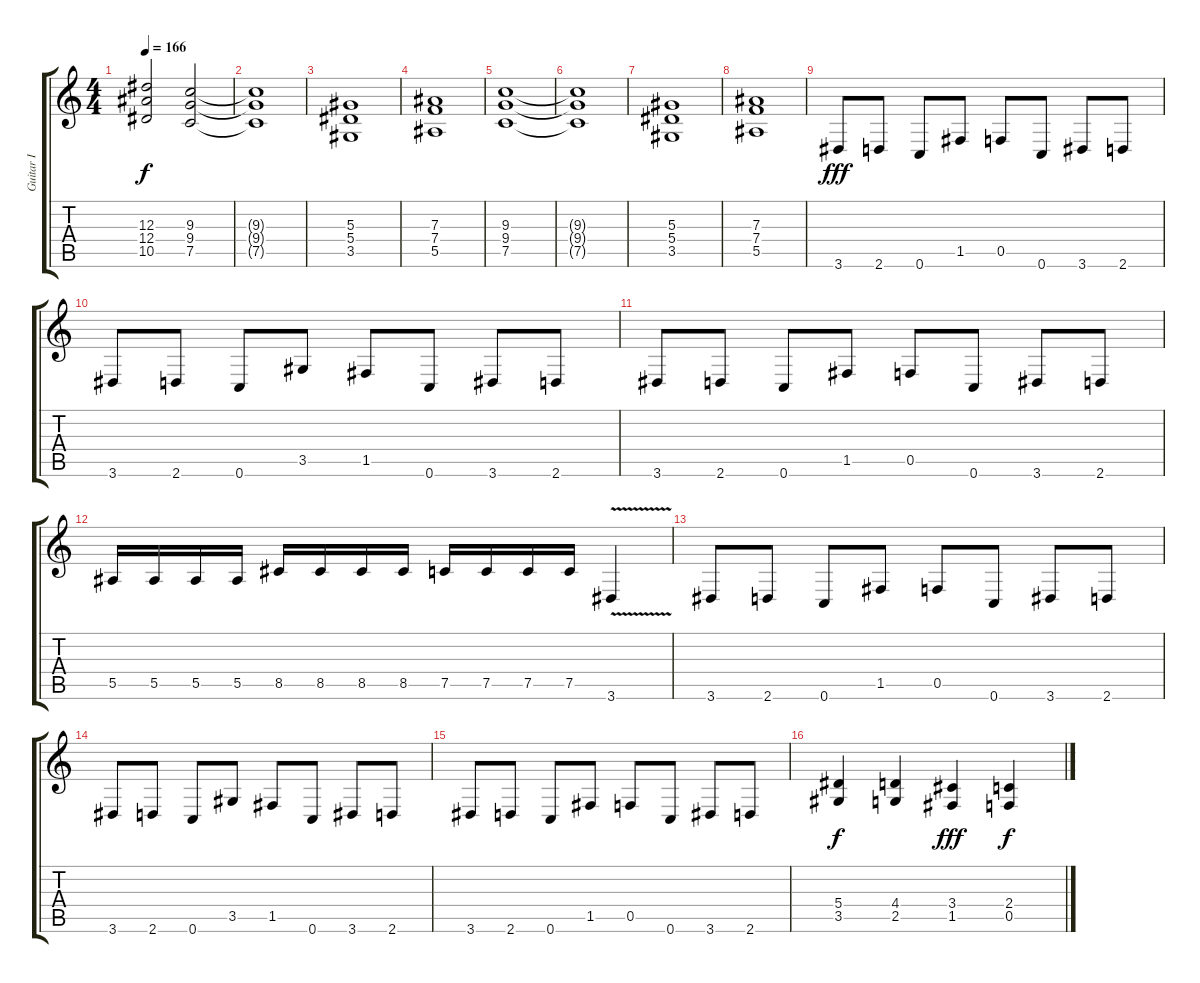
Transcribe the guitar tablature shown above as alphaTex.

\track ("Guitar I" "Guitar I") {instrument distortionguitar}
\staff {score tabs}
\tuning (C4 G3 Eb3 Bb2 F2 C2) {hide}
\ts (4 4)
\tempo 166
\clef g2
\ks c
(12.3 12.4 10.5).2{dy f} (9.3 9.4 7.5).2 |
(9.3{t} 9.4{t} 7.5{t}).1 |
(5.3 5.4 3.5).1 |
(7.3 7.4 5.5).1 |
(9.3 9.4 7.5).1 |
(9.3{t} 9.4{t} 7.5{t}).1 |
(5.3 5.4 3.5).1 |
(7.3 7.4 5.5).1 |
3.6.8{dy fff volume 13 balance 10} 2.6.8 0.6.8 1.5.8 0.5.8 0.6.8 3.6.8 2.6.8 |
3.6.8 2.6.8 0.6.8 3.5.8 1.5.8 0.6.8 3.6.8 2.6.8 |
3.6.8 2.6.8 0.6.8 1.5.8 0.5.8 0.6.8 3.6.8 2.6.8 |
5.5.16 5.5.16 5.5.16 5.5.16 8.5.16 8.5.16 8.5.16 8.5.16 7.5.16 7.5.16 7.5.16 7.5.16 3.6{v}.4 |
3.6.8 2.6.8 0.6.8 1.5.8 0.5.8 0.6.8 3.6.8 2.6.8 |
3.6.8 2.6.8 0.6.8 3.5.8 1.5.8 0.6.8 3.6.8 2.6.8 |
3.6.8 2.6.8 0.6.8 1.5.8 0.5.8 0.6.8 3.6.8 2.6.8 |
(5.4 3.5).4{dy f} (4.4 2.5).4 (3.4 1.5).4{dy fff} (2.4 0.5).4{dy f}
